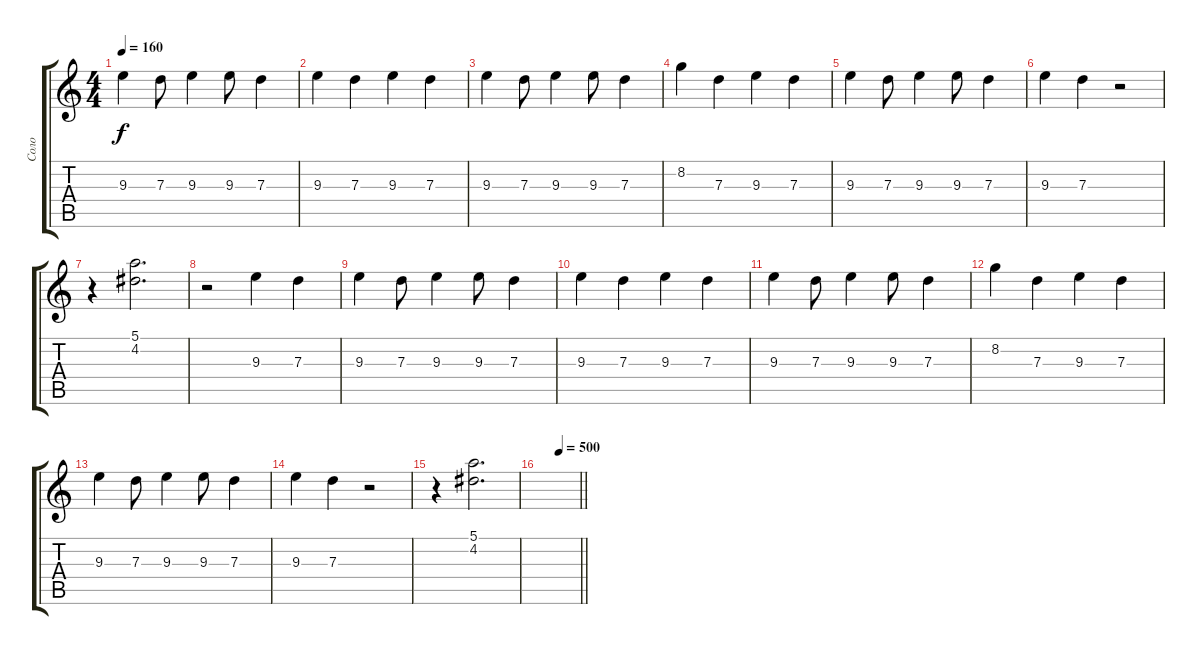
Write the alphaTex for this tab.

\track ("Соло" "Соло") {instrument overdrivenguitar}
\staff {score tabs}
\tuning (E4 B3 G3 D3 A2 E2) {hide}
\ts (4 4)
\tempo 160
\clef g2
\ks c
9.3.4{dy f} 7.3.8 9.3.4 9.3.8 7.3.4 |
9.3.4 7.3.4 9.3.4 7.3.4 |
9.3.4 7.3.8 9.3.4 9.3.8 7.3.4 |
8.2.4 7.3.4 9.3.4 7.3.4 |
9.3.4 7.3.8 9.3.4 9.3.8 7.3.4 |
9.3.4 7.3.4 r.2 |
r.4 (5.1 4.2).2{d} |
r.2 9.3.4 7.3.4 |
9.3.4 7.3.8 9.3.4 9.3.8 7.3.4 |
9.3.4 7.3.4 9.3.4 7.3.4 |
9.3.4 7.3.8 9.3.4 9.3.8 7.3.4 |
8.2.4 7.3.4 9.3.4 7.3.4 |
9.3.4 7.3.8 9.3.4 9.3.8 7.3.4 |
9.3.4 7.3.4 r.2 |
r.4 (5.1 4.2).2{d} |
\tempo (500 0.5)
\barLineRight lightlight
